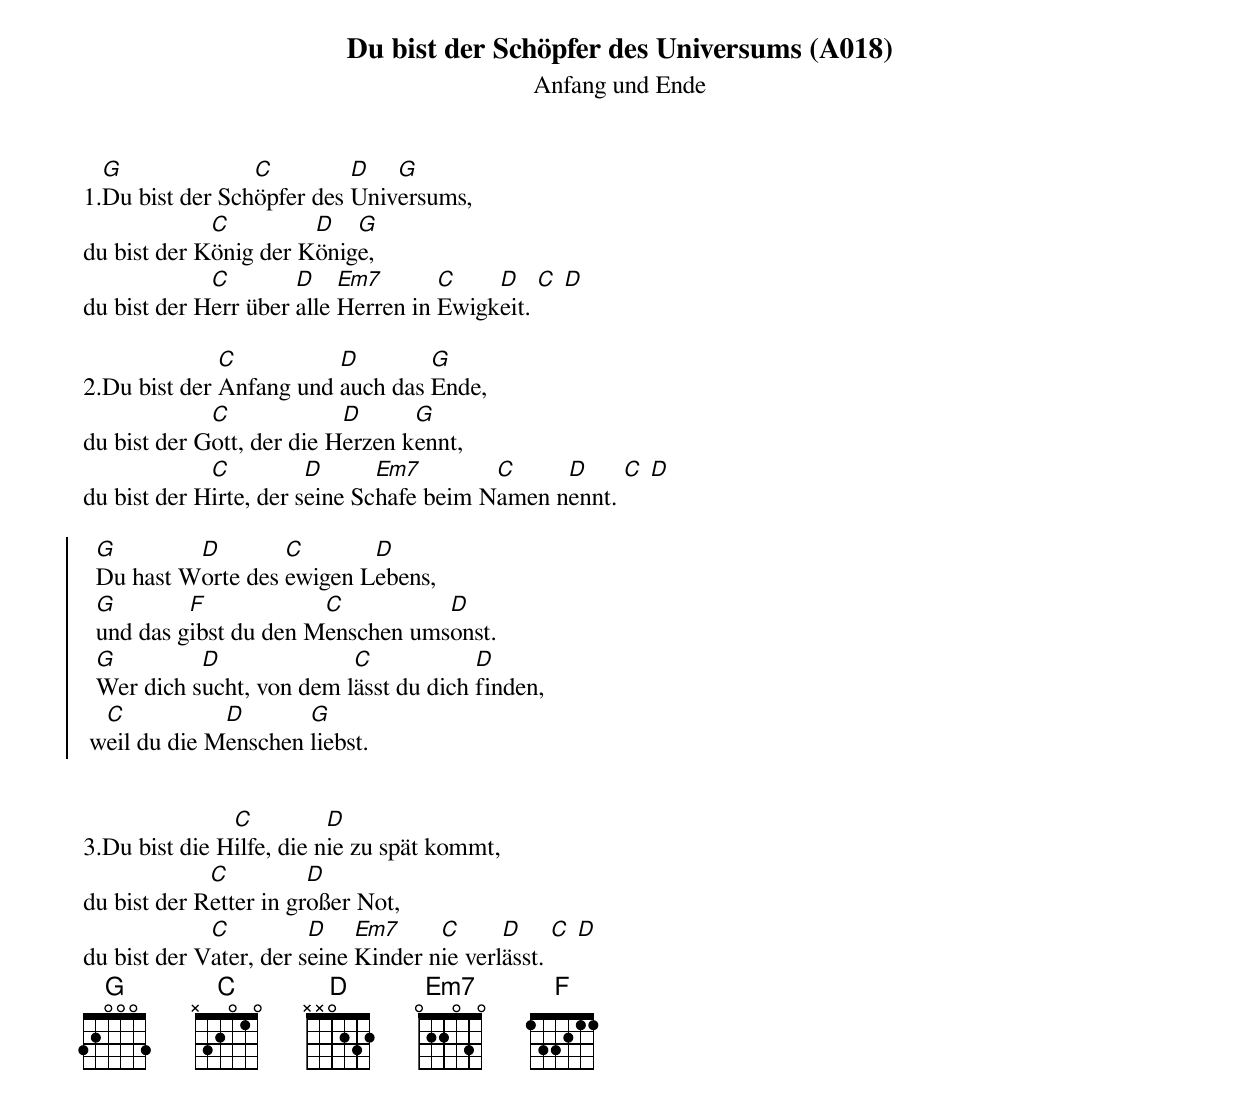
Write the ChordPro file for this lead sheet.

{title: Du bist der Schöpfer des Universums (A018)}
{subtitle: Anfang und Ende}
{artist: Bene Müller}

1.[G]Du bist der Sch[C]öpfer des [D]Univ[G]ersums,
du bist der K[C]önig der K[D]önig[G]e,
du bist der H[C]err über [D]alle [Em7]Herren in [C]Ewigk[D]eit. [C] [D]

2.Du bist der [C]Anfang und [D]auch das [G]Ende,
du bist der G[C]ott, der die H[D]erzen k[G]ennt,
du bist der H[C]irte, der s[D]eine Sc[Em7]hafe beim N[C]amen n[D]ennt. [C] [D]

{soc}
  [G]Du hast W[D]orte des [C]ewigen L[D]ebens,
  [G]und das g[F]ibst du den M[C]enschen ums[D]onst.
  [G]Wer dich s[D]ucht, von dem l[C]ässt du dich [D]finden,
 w[C]eil du die M[D]enschen [G]liebst.
 {eoc}


3.Du bist die H[C]ilfe, die n[D]ie zu spät kommt,
du bist der R[C]etter in gr[D]oßer Not,
du bist der V[C]ater, der s[D]eine [Em7]Kinder n[C]ie verl[D]ässt. [C] [D]
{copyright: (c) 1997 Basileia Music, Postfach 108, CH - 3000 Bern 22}
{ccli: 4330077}
